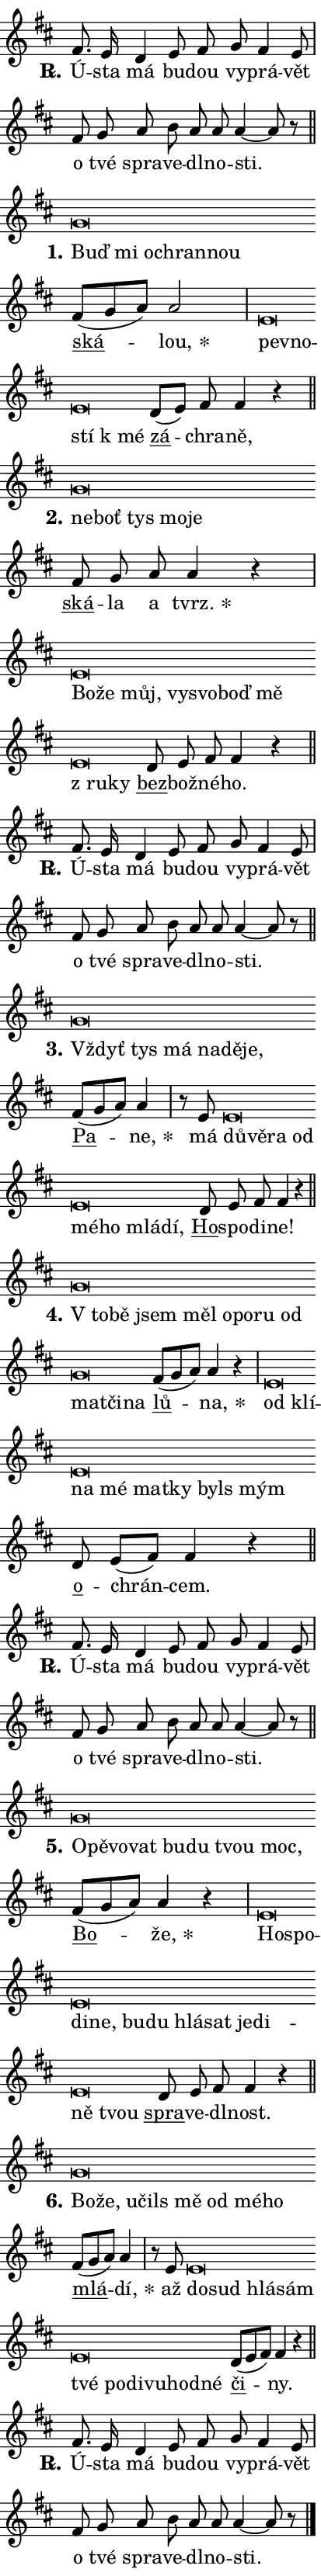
\version "2.24.0"
\header { tagline = "" }
\paper {
  indent = 0\cm
  top-margin = 0\cm
  right-margin = 0.13\cm % to fit lyric hyphens
  bottom-margin = 0\cm
  left-margin = 0\cm
  paper-width = 7\cm
  page-breaking = #ly:one-page-breaking
  system-system-spacing.basic-distance = #11
  score-system-spacing.basic-distance = #11
  ragged-last = ##f
}


%% Author: Thomas Morley
%% https://lists.gnu.org/archive/html/lilypond-user/2020-05/msg00002.html
#(define (line-position grob)
"Returns position of @var[grob} in current system:
   @code{'start}, if at first time-step
   @code{'end}, if at last time-step
   @code{'middle} otherwise
"
  (let* ((col (ly:item-get-column grob))
         (ln (ly:grob-object col 'left-neighbor))
         (rn (ly:grob-object col 'right-neighbor))
         (col-to-check-left (if (ly:grob? ln) ln col))
         (col-to-check-right (if (ly:grob? rn) rn col))
         (break-dir-left
           (and
             (ly:grob-property col-to-check-left 'non-musical #f)
             (ly:item-break-dir col-to-check-left)))
         (break-dir-right
           (and
             (ly:grob-property col-to-check-right 'non-musical #f)
             (ly:item-break-dir col-to-check-right))))
        (cond ((eqv? 1 break-dir-left) 'start)
              ((eqv? -1 break-dir-right) 'end)
              (else 'middle))))

#(define (tranparent-at-line-position vctor)
  (lambda (grob)
  "Relying on @code{line-position} select the relevant enry from @var{vctor}.
Used to determine transparency,"
    (case (line-position grob)
      ((end) (not (vector-ref vctor 0)))
      ((middle) (not (vector-ref vctor 1)))
      ((start) (not (vector-ref vctor 2))))))

noteHeadBreakVisibility =
#(define-music-function (break-visibility)(vector?)
"Makes @code{NoteHead}s transparent relying on @var{break-visibility}"
#{
  \override NoteHead.transparent =
    #(tranparent-at-line-position break-visibility)
#})

#(define delete-ledgers-for-transparent-note-heads
  (lambda (grob)
    "Reads whether a @code{NoteHead} is transparent.
If so this @code{NoteHead} is removed from @code{'note-heads} from
@var{grob}, which is supposed to be @code{LedgerLineSpanner}.
As a result ledgers are not printed for this @code{NoteHead}"
    (let* ((nhds-array (ly:grob-object grob 'note-heads))
           (nhds-list
             (if (ly:grob-array? nhds-array)
                 (ly:grob-array->list nhds-array)
                 '()))
           ;; Relies on the transparent-property being done before
           ;; Staff.LedgerLineSpanner.after-line-breaking is executed.
           ;; This is fragile ...
           (to-keep
             (remove
               (lambda (nhd)
                 (ly:grob-property nhd 'transparent #f))
               nhds-list)))
      ;; TODO find a better method to iterate over grob-arrays, similiar
      ;; to filter/remove etc for lists
      ;; For now rebuilt from scratch
      (set! (ly:grob-object grob 'note-heads)  '())
      (for-each
        (lambda (nhd)
          (ly:pointer-group-interface::add-grob grob 'note-heads nhd))
        to-keep))))

squashNotes = {
  \override NoteHead.X-extent = #'(-0.2 . 0.2)
  \override NoteHead.Y-extent = #'(-0.75 . 0)
  \override NoteHead.stencil =
    #(lambda (grob)
       (let ((pos (ly:grob-property grob 'staff-position)))
         (begin
           (if (< pos -7) (display "ERROR: Lower brevis then expected\n") (display "OK: Expected brevis position\n"))
           (if (<= pos -6) ly:text-interface::print ly:note-head::print))))
}
unSquashNotes = {
  \revert NoteHead.X-extent
  \revert NoteHead.Y-extent
  \revert NoteHead.stencil
}

hideNotes = \noteHeadBreakVisibility #begin-of-line-visible
unHideNotes = \noteHeadBreakVisibility #all-visible

% work-around for resetting accidentals
% https://lilypond.org/doc/v2.23/Documentation/notation/displaying-rhythms#unmetered-music
cadenzaMeasure = {
  \cadenzaOff
  \partial 1024 s1024
  \cadenzaOn
}

#(define-markup-command (accent layout props text) (markup?)
  "Underline accented syllable"
  (interpret-markup layout props
    #{\markup \override #'(offset . 4.3) \underline { #text }#}))

responsum = \markup \concat {
  "R" \hspace #-1.05 \path #0.1 #'((moveto 0 0.07) (lineto 0.9 0.8)) \hspace #0.05 "."
}

spaceSize = #0.6828661417322834 % exact space size for TeX Gyre Schola

\layout {
  \context {
    \Staff
    \remove "Time_signature_engraver"
    \override LedgerLineSpanner.after-line-breaking = #delete-ledgers-for-transparent-note-heads
  }
  \context {
    \Lyrics {
      \override LyricSpace.minimum-distance = \spaceSize
      \override LyricText.font-name = #"TeX Gyre Schola"
      \override LyricText.font-size = 1
      \override StanzaNumber.font-name = #"TeX Gyre Schola Bold"
      \override StanzaNumber.font-size = 1
    }
  }
  \context {
    \Score 
    \override NoteHead.text =
      #(lambda (grob) 
        (let ((pos (ly:grob-property grob 'staff-position)))
          #{\markup {
            \combine
              \halign #-0.55 \raise #(if (= pos -6) 0 0.5) \override #'(thickness . 2) \draw-line #'(3.2 . 0)
              \musicglyph "noteheads.sM1"
          }#}))
  }
}

% magnetic-lyrics.ily
%
%   written by
%     Jean Abou Samra <jean@abou-samra.fr>
%     Werner Lemberg <wl@gnu.org>
%
%   adapted by
%     Jiri Hon <jiri.hon@gmail.com>
%
% Version 2022-Apr-15

% https://www.mail-archive.com/lilypond-user@gnu.org/msg149350.html

#(define (Left_hyphen_pointer_engraver context)
   "Collect syllable-hyphen-syllable occurrences in lyrics and store
them in properties.  This engraver only looks to the left.  For
example, if the lyrics input is @code{foo -- bar}, it does the
following.

@itemize @bullet
@item
Set the @code{text} property of the @code{LyricHyphen} grob between
@q{foo} and @q{bar} to @code{foo}.

@item
Set the @code{left-hyphen} property of the @code{LyricText} grob with
text @q{foo} to the @code{LyricHyphen} grob between @q{foo} and
@q{bar}.
@end itemize

Use this auxiliary engraver in combination with the
@code{lyric-@/text::@/apply-@/magnetic-@/offset!} hook."
   (let ((hyphen #f)
         (text #f))
     (make-engraver
      (acknowledgers
       ((lyric-syllable-interface engraver grob source-engraver)
        (set! text grob)))
      (end-acknowledgers
       ((lyric-hyphen-interface engraver grob source-engraver)
        ;(when (not (grob::has-interface grob 'lyric-space-interface))
          (set! hyphen grob)));)
      ((stop-translation-timestep engraver)
       (when (and text hyphen)
         (ly:grob-set-object! text 'left-hyphen hyphen))
       (set! text #f)
       (set! hyphen #f)))))

#(define (lyric-text::apply-magnetic-offset! grob)
   "If the space between two syllables is less than the value in
property @code{LyricText@/.details@/.squash-threshold}, move the right
syllable to the left so that it gets concatenated with the left
syllable.

Use this function as a hook for
@code{LyricText@/.after-@/line-@/breaking} if the
@code{Left_@/hyphen_@/pointer_@/engraver} is active."
   (let ((hyphen (ly:grob-object grob 'left-hyphen #f)))
     (when hyphen
       (let ((left-text (ly:spanner-bound hyphen LEFT)))
         (when (grob::has-interface left-text 'lyric-syllable-interface)
           (let* ((common (ly:grob-common-refpoint grob left-text X))
                  (this-x-ext (ly:grob-extent grob common X))
                  (left-x-ext
                   (begin
                     ;; Trigger magnetism for left-text.
                     (ly:grob-property left-text 'after-line-breaking)
                     (ly:grob-extent left-text common X)))
                  ;; `delta` is the gap width between two syllables.
                  (delta (- (interval-start this-x-ext)
                            (interval-end left-x-ext)))
                  (details (ly:grob-property grob 'details))
                  (threshold (assoc-get 'squash-threshold details 0.2)))
             (when (< delta threshold)
               (let* (;; We have to manipulate the input text so that
                      ;; ligatures crossing syllable boundaries are not
                      ;; disabled.  For languages based on the Latin
                      ;; script this is essentially a beautification.
                      ;; However, for non-Western scripts it can be a
                      ;; necessity.
                      (lt (ly:grob-property left-text 'text))
                      (rt (ly:grob-property grob 'text))
                      (is-space (grob::has-interface hyphen 'lyric-space-interface))
                      (space (if is-space " " ""))
                      (extra-delta (if is-space spaceSize 0))
                      ;; Append new syllable.
                      (ltrt-space (if (and (string? lt) (string? rt))
                                (string-append lt space rt)
                                (make-concat-markup (list lt space rt))))
                      ;; Right-align `ltrt` to the right side.
                      (ltrt-space-markup (grob-interpret-markup
                               grob
                               (make-translate-markup
                                (cons (interval-length this-x-ext) 0)
                                (make-right-align-markup ltrt-space)))))
                 (begin
                   ;; Don't print `left-text`.
                   (ly:grob-set-property! left-text 'stencil #f)
                   ;; Set text and stencil (which holds all collected
                   ;; syllables so far) and shift it to the left.
                   (ly:grob-set-property! grob 'text ltrt-space)
                   (ly:grob-set-property! grob 'stencil ltrt-space-markup)
                   (ly:grob-translate-axis! grob (- (- delta extra-delta)) X))))))))))


#(define (lyric-hyphen::displace-bounds-first grob)
   ;; Make very sure this callback isn't triggered too early.
   (let ((left (ly:spanner-bound grob LEFT))
         (right (ly:spanner-bound grob RIGHT)))
     (ly:grob-property left 'after-line-breaking)
     (ly:grob-property right 'after-line-breaking)
     (ly:lyric-hyphen::print grob)))

squashThreshold = #0.4

\layout {
  \context {
    \Lyrics
    \consists #Left_hyphen_pointer_engraver
    \override LyricText.after-line-breaking =
      #lyric-text::apply-magnetic-offset!
    \override LyricHyphen.stencil = #lyric-hyphen::displace-bounds-first
    \override LyricText.details.squash-threshold = \squashThreshold
    \override LyricHyphen.minimum-distance = 0
    \override LyricHyphen.minimum-length = \squashThreshold
  }
}

squashText = \override LyricText.details.squash-threshold = 9999
unSquashText = \override LyricText.details.squash-threshold = \squashThreshold

leftText = \override LyricText.self-alignment-X = #LEFT
unLeftText = \revert LyricText.self-alignment-X

starOffset = #(lambda (grob) 
                (let ((x_offset (ly:self-alignment-interface::aligned-on-x-parent grob)))
                  (if (= x_offset 0) 0 (+ x_offset 1.2))))

star = #(define-music-function (syllable)(string?)
"Append star separator at the end of a syllable"
#{
  \once \override LyricText.X-offset = #starOffset
  \lyricmode { \markup {
    #syllable
    \override #'((font-name . "TeX Gyre Schola Bold")) \hspace #0.2 \lower #0.65 \larger "*"
  } }
#})

starAccent = #(define-music-function (syllable)(string?)
"Append star separator at the end of a syllable and make accent"
#{
  \once \override LyricText.X-offset = #starOffset
  \lyricmode { \markup {
    \accent #syllable
    \override #'((font-name . "TeX Gyre Schola Bold")) \hspace #0.2 \lower #0.65 \larger "*"
  } }
#})

breath = #(define-music-function (syllable)(string?)
"Append breathing indicator at the end of a syllable"
#{
  \lyricmode { \markup { #syllable "+" } }
#})

optionalBreath = #(define-music-function (syllable)(string?)
"Append optional breathing indicator at the end of a syllable"
#{
  \lyricmode { \markup { #syllable "(+)" } }
#})


\score {
    <<
        \new Voice = "melody" { \cadenzaOn \key d \major \relative { fis'8. e16 d4 \bar "" e8 fis \bar "" g fis4 e8 \cadenzaMeasure \bar "|" fis g \bar "" a b \bar "" a a a4~ a8 r \cadenzaMeasure \bar "||" \break } }
        \new Lyrics \lyricsto "melody" { \lyricmode { \set stanza = \responsum
Ú -- sta má bu -- dou vy -- prá -- vět o tvé spra -- ve -- dl -- no -- sti. } }
    >>
    \layout {}
}

\score {
    <<
        \new Voice = "melody" { \cadenzaOn \key d \major \relative { \squashNotes g'\breve*1/16 \hideNotes \breve*1/16 \bar "" \breve*1/16 \bar "" \breve*1/16 \breve*1/16 \bar "" \unHideNotes \unSquashNotes \bar "" fis8[( g a)] a2 \cadenzaMeasure \bar "|" \squashNotes e\breve*1/16 \hideNotes \breve*1/16 \bar "" \breve*1/16 \breve*1/16 \bar "" \unHideNotes \unSquashNotes \bar "" d8[( e)] fis fis4 r \cadenzaMeasure \bar "||" \break } }
        \new Lyrics \lyricsto "melody" { \lyricmode { \set stanza = "1."
\leftText Buď \squashText mi o -- chran -- nou \unLeftText \unSquashText \markup \accent ská -- \star lou, \leftText pev -- \squashText no -- stí "k mé" \unLeftText \unSquashText \markup \accent zá -- chra -- ně, } }
    >>
    \layout {}
}

\score {
    <<
        \new Voice = "melody" { \cadenzaOn \key d \major \relative { \squashNotes g'\breve*1/16 \hideNotes \breve*1/16 \bar "" \breve*1/16 \bar "" \breve*1/16 \breve*1/16 \bar "" \unHideNotes \unSquashNotes \bar "" fis8 g a a4 r \cadenzaMeasure \bar "|" \squashNotes e\breve*1/16 \hideNotes \breve*1/16 \bar "" \breve*1/16 \bar "" \breve*1/16 \bar "" \breve*1/16 \bar "" \breve*1/16 \bar "" \breve*1/16 \bar "" \breve*1/16 \breve*1/16 \bar "" \unHideNotes \unSquashNotes \bar "" d8 e fis fis4 r \cadenzaMeasure \bar "||" \break } }
        \new Lyrics \lyricsto "melody" { \lyricmode { \set stanza = "2."
\leftText ne -- \squashText boť tys mo -- je \unLeftText \unSquashText \markup \accent ská -- la a \star tvrz. \leftText Bo -- \squashText že můj, vy -- svo -- boď mě "z ru" -- ky \unLeftText \unSquashText \markup \accent bez -- bož -- né -- ho. } }
    >>
    \layout {}
}

\score {
    <<
        \new Voice = "melody" { \cadenzaOn \key d \major \relative { fis'8. e16 d4 \bar "" e8 fis \bar "" g fis4 e8 \cadenzaMeasure \bar "|" fis g \bar "" a b \bar "" a a a4~ a8 r \cadenzaMeasure \bar "||" \break } }
        \new Lyrics \lyricsto "melody" { \lyricmode { \set stanza = \responsum
Ú -- sta má bu -- dou vy -- prá -- vět o tvé spra -- ve -- dl -- no -- sti. } }
    >>
    \layout {}
}

\score {
    <<
        \new Voice = "melody" { \cadenzaOn \key d \major \relative { \squashNotes g'\breve*1/16 \hideNotes \breve*1/16 \bar "" \breve*1/16 \bar "" \breve*1/16 \bar "" \breve*1/16 \breve*1/16 \bar "" \unHideNotes \unSquashNotes \bar "" fis8[( g a)] a4 \cadenzaMeasure \bar "|" r8 e \squashNotes e\breve*1/16 \hideNotes \breve*1/16 \bar "" \breve*1/16 \bar "" \breve*1/16 \bar "" \breve*1/16 \bar "" \breve*1/16 \bar "" \breve*1/16 \breve*1/16 \bar "" \unHideNotes \unSquashNotes \bar "" d8 e fis fis4 r \cadenzaMeasure \bar "||" \break } }
        \new Lyrics \lyricsto "melody" { \lyricmode { \set stanza = "3."
\leftText Vždyť \squashText tys má na -- dě -- je, \unLeftText \unSquashText \markup \accent Pa -- \star ne, má \leftText dů -- \squashText vě -- ra od mé -- ho mlá -- dí, \unLeftText \unSquashText \markup \accent Ho -- spo -- di -- ne! } }
    >>
    \layout {}
}

\score {
    <<
        \new Voice = "melody" { \cadenzaOn \key d \major \relative { \squashNotes g'\breve*1/16 \hideNotes \breve*1/16 \bar "" \breve*1/16 \bar "" \breve*1/16 \bar "" \breve*1/16 \bar "" \breve*1/16 \bar "" \breve*1/16 \bar "" \breve*1/16 \bar "" \breve*1/16 \bar "" \breve*1/16 \breve*1/16 \bar "" \unHideNotes \unSquashNotes \bar "" fis8[( g a)] a4 r \cadenzaMeasure \bar "|" \squashNotes e\breve*1/16 \hideNotes \breve*1/16 \bar "" \breve*1/16 \bar "" \breve*1/16 \bar "" \breve*1/16 \bar "" \breve*1/16 \bar "" \breve*1/16 \breve*1/16 \bar "" \unHideNotes \unSquashNotes \bar "" d8 e[( fis)] fis4 r \cadenzaMeasure \bar "||" \break } }
        \new Lyrics \lyricsto "melody" { \lyricmode { \set stanza = "4."
\leftText "V to" -- \squashText bě jsem měl o -- po -- ru od mat -- či -- na \unLeftText \unSquashText \markup \accent lů -- \star na, \leftText od \squashText klí -- na mé mat -- ky byls mým \unLeftText \unSquashText \markup \accent o -- chrán -- cem. } }
    >>
    \layout {}
}

\score {
    <<
        \new Voice = "melody" { \cadenzaOn \key d \major \relative { fis'8. e16 d4 \bar "" e8 fis \bar "" g fis4 e8 \cadenzaMeasure \bar "|" fis g \bar "" a b \bar "" a a a4~ a8 r \cadenzaMeasure \bar "||" \break } }
        \new Lyrics \lyricsto "melody" { \lyricmode { \set stanza = \responsum
Ú -- sta má bu -- dou vy -- prá -- vět o tvé spra -- ve -- dl -- no -- sti. } }
    >>
    \layout {}
}

\score {
    <<
        \new Voice = "melody" { \cadenzaOn \key d \major \relative { \squashNotes g'\breve*1/16 \hideNotes \breve*1/16 \bar "" \breve*1/16 \bar "" \breve*1/16 \bar "" \breve*1/16 \bar "" \breve*1/16 \bar "" \breve*1/16 \breve*1/16 \bar "" \unHideNotes \unSquashNotes \bar "" fis8[( g a)] a4 r \cadenzaMeasure \bar "|" \squashNotes e\breve*1/16 \hideNotes \breve*1/16 \bar "" \breve*1/16 \bar "" \breve*1/16 \bar "" \breve*1/16 \bar "" \breve*1/16 \bar "" \breve*1/16 \bar "" \breve*1/16 \bar "" \breve*1/16 \bar "" \breve*1/16 \bar "" \breve*1/16 \breve*1/16 \bar "" \unHideNotes \unSquashNotes \bar "" d8 e fis fis4 r \cadenzaMeasure \bar "||" \break } }
        \new Lyrics \lyricsto "melody" { \lyricmode { \set stanza = "5."
\leftText O -- \squashText pě -- vo -- vat bu -- du tvou moc, \unLeftText \unSquashText \markup \accent Bo -- \star že, \leftText Ho -- \squashText spo -- di -- ne, bu -- du hlá -- sat je -- di -- ně tvou \unLeftText \unSquashText \markup \accent spra -- ve -- dl -- nost. } }
    >>
    \layout {}
}

\score {
    <<
        \new Voice = "melody" { \cadenzaOn \key d \major \relative { \squashNotes g'\breve*1/16 \hideNotes \breve*1/16 \bar "" \breve*1/16 \bar "" \breve*1/16 \bar "" \breve*1/16 \bar "" \breve*1/16 \bar "" \breve*1/16 \breve*1/16 \bar "" \unHideNotes \unSquashNotes \bar "" fis8[( g a)] a4 \cadenzaMeasure \bar "|" r8 e \squashNotes e\breve*1/16 \hideNotes \breve*1/16 \bar "" \breve*1/16 \bar "" \breve*1/16 \bar "" \breve*1/16 \bar "" \breve*1/16 \bar "" \breve*1/16 \bar "" \breve*1/16 \bar "" \breve*1/16 \breve*1/16 \bar "" \unHideNotes \unSquashNotes \bar "" d8[( e fis)] fis4 r \cadenzaMeasure \bar "||" \break } }
        \new Lyrics \lyricsto "melody" { \lyricmode { \set stanza = "6."
\leftText Bo -- \squashText že, u -- čils mě od mé -- ho \unLeftText \unSquashText \markup \accent mlá -- \star dí, až \leftText do -- \squashText sud hlá -- sám tvé po -- di -- vu -- hod -- né \unLeftText \unSquashText \markup \accent či -- ny. } }
    >>
    \layout {}
}

\score {
    <<
        \new Voice = "melody" { \cadenzaOn \key d \major \relative { fis'8. e16 d4 \bar "" e8 fis \bar "" g fis4 e8 \cadenzaMeasure \bar "|" fis g \bar "" a b \bar "" a a a4~ a8 r \cadenzaMeasure \bar "||" \break } \bar "|." }
        \new Lyrics \lyricsto "melody" { \lyricmode { \set stanza = \responsum
Ú -- sta má bu -- dou vy -- prá -- vět o tvé spra -- ve -- dl -- no -- sti. } }
    >>
    \layout {}
}
